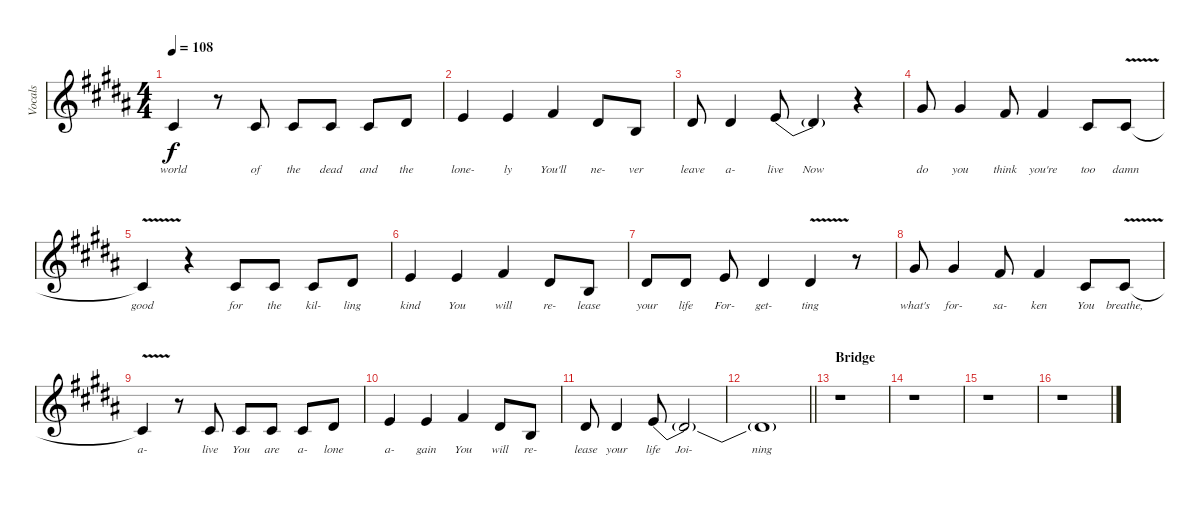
\track ("Vocals" "Vocals") {instrument lead6voice}
\staff {score}
\tuning (Eb4 Bb3 Gb3 Db3 Ab2 Db2) {hide}
\ts (4 4)
\tempo 108
\clef g2
\ks b
3.2{t}.4{lyrics (0 "world") lyrics (1 "") lyrics (2 "") lyrics (3 "") lyrics (4 "") dy f} r.8 3.2.8{lyrics (0 "of") lyrics (1 "") lyrics (2 "") lyrics (3 "") lyrics (4 "")} 3.2.8{lyrics (0 "the") lyrics (1 "") lyrics (2 "") lyrics (3 "") lyrics (4 "")} 3.2.8{lyrics (0 "dead") lyrics (1 "") lyrics (2 "") lyrics (3 "") lyrics (4 "")} 3.2.8{lyrics (0 "and") lyrics (1 "") lyrics (2 "") lyrics (3 "") lyrics (4 "")} 5.2.8{lyrics (0 "the") lyrics (1 "") lyrics (2 "") lyrics (3 "") lyrics (4 "")} |
6.2.4{lyrics (0 "lone-") lyrics (1 "") lyrics (2 "") lyrics (3 "") lyrics (4 "")} 6.2.4{lyrics (0 "ly") lyrics (1 "") lyrics (2 "") lyrics (3 "") lyrics (4 "")} 6.2{be (custom 0 4 25 4 35 0 60 0)}.4{lyrics (0 "You'll") lyrics (1 "") lyrics (2 "") lyrics (3 "") lyrics (4 "")} 5.2.8{lyrics (0 "ne-") lyrics (1 "") lyrics (2 "") lyrics (3 "") lyrics (4 "")} 5.3.8{lyrics (0 "ver") lyrics (1 "") lyrics (2 "") lyrics (3 "") lyrics (4 "")} |
5.2.8{lyrics (0 "leave") lyrics (1 "") lyrics (2 "") lyrics (3 "") lyrics (4 "")} 5.2.4{lyrics (0 "a-") lyrics (1 "") lyrics (2 "") lyrics (3 "") lyrics (4 "")} 5.2{be (custom 0 2 15 2 25 0 60 0)}.8{lyrics (0 "live") lyrics (1 "") lyrics (2 "") lyrics (3 "") lyrics (4 "")} 5.2{t}.4{lyrics (0 "Now") lyrics (1 "") lyrics (2 "") lyrics (3 "") lyrics (4 "")} r.4 |
5.1.8{lyrics (0 "do") lyrics (1 "") lyrics (2 "") lyrics (3 "") lyrics (4 "")} 3.1{be (custom 0 4 25 4 35 0 60 0)}.4{lyrics (0 "you") lyrics (1 "") lyrics (2 "") lyrics (3 "") lyrics (4 "")} 3.1.8{lyrics (0 "think") lyrics (1 "") lyrics (2 "") lyrics (3 "") lyrics (4 "")} 3.1.4{lyrics (0 "you're") lyrics (1 "") lyrics (2 "") lyrics (3 "") lyrics (4 "")} 3.2.8{lyrics (0 "too") lyrics (1 "") lyrics (2 "") lyrics (3 "") lyrics (4 "")} 3.2{v}.8{lyrics (0 "damn") lyrics (1 "") lyrics (2 "") lyrics (3 "") lyrics (4 "")} |
3.2{t}.4{lyrics (0 "good") lyrics (1 "") lyrics (2 "") lyrics (3 "") lyrics (4 "")} r.4 3.2.8{lyrics (0 "for") lyrics (1 "") lyrics (2 "") lyrics (3 "") lyrics (4 "")} 3.2.8{lyrics (0 "the") lyrics (1 "") lyrics (2 "") lyrics (3 "") lyrics (4 "")} 3.2.8{lyrics (0 "kil-") lyrics (1 "") lyrics (2 "") lyrics (3 "") lyrics (4 "")} 5.2.8{lyrics (0 "ling") lyrics (1 "") lyrics (2 "") lyrics (3 "") lyrics (4 "")} |
6.2.4{lyrics (0 "kind") lyrics (1 "") lyrics (2 "") lyrics (3 "") lyrics (4 "")} 6.2.4{lyrics (0 "You") lyrics (1 "") lyrics (2 "") lyrics (3 "") lyrics (4 "")} 6.2{be (custom 0 4 25 4 35 0 60 0)}.4{lyrics (0 "will") lyrics (1 "") lyrics (2 "") lyrics (3 "") lyrics (4 "")} 5.2.8{lyrics (0 "re-") lyrics (1 "") lyrics (2 "") lyrics (3 "") lyrics (4 "")} 5.3.8{lyrics (0 "lease") lyrics (1 "") lyrics (2 "") lyrics (3 "") lyrics (4 "")} |
5.2.8{lyrics (0 "your") lyrics (1 "") lyrics (2 "") lyrics (3 "") lyrics (4 "")} 5.2.8{lyrics (0 "life") lyrics (1 "") lyrics (2 "") lyrics (3 "") lyrics (4 "")} 6.2.8{lyrics (0 "For-") lyrics (1 "") lyrics (2 "") lyrics (3 "") lyrics (4 "")} 3.2{be (custom 0 4 25 4 35 0 60 0)}.4{lyrics (0 "get-") lyrics (1 "") lyrics (2 "") lyrics (3 "") lyrics (4 "")} 5.2{v}.4{lyrics (0 "ting") lyrics (1 "") lyrics (2 "") lyrics (3 "") lyrics (4 "")} r.8 |
5.1.8{lyrics (0 "what's") lyrics (1 "") lyrics (2 "") lyrics (3 "") lyrics (4 "")} 3.1{be (custom 0 4 25 4 35 0 60 0)}.4{lyrics (0 "for-") lyrics (1 "") lyrics (2 "") lyrics (3 "") lyrics (4 "")} 3.1.8{lyrics (0 "sa-") lyrics (1 "") lyrics (2 "") lyrics (3 "") lyrics (4 "")} 3.1.4{lyrics (0 "ken") lyrics (1 "") lyrics (2 "") lyrics (3 "") lyrics (4 "")} 3.2.8{lyrics (0 "You") lyrics (1 "") lyrics (2 "") lyrics (3 "") lyrics (4 "")} 3.2{v}.8{lyrics (0 "breathe,") lyrics (1 "") lyrics (2 "") lyrics (3 "") lyrics (4 "")} |
3.2{t}.4{lyrics (0 "a-") lyrics (1 "") lyrics (2 "") lyrics (3 "") lyrics (4 "")} r.8 3.2.8{lyrics (0 "live") lyrics (1 "") lyrics (2 "") lyrics (3 "") lyrics (4 "")} 3.2.8{lyrics (0 "You") lyrics (1 "") lyrics (2 "") lyrics (3 "") lyrics (4 "")} 3.2.8{lyrics (0 "are") lyrics (1 "") lyrics (2 "") lyrics (3 "") lyrics (4 "")} 3.2.8{lyrics (0 "a-") lyrics (1 "") lyrics (2 "") lyrics (3 "") lyrics (4 "")} 5.2.8{lyrics (0 "lone") lyrics (1 "") lyrics (2 "") lyrics (3 "") lyrics (4 "")} |
6.2.4{lyrics (0 "a-") lyrics (1 "") lyrics (2 "") lyrics (3 "") lyrics (4 "")} 6.2.4{lyrics (0 "gain") lyrics (1 "") lyrics (2 "") lyrics (3 "") lyrics (4 "")} 6.2{be (custom 0 4 25 4 35 0 60 0)}.4{lyrics (0 "You") lyrics (1 "") lyrics (2 "") lyrics (3 "") lyrics (4 "")} 5.2.8{lyrics (0 "will") lyrics (1 "") lyrics (2 "") lyrics (3 "") lyrics (4 "")} 5.3.8{lyrics (0 "re-") lyrics (1 "") lyrics (2 "") lyrics (3 "") lyrics (4 "")} |
5.2.8{lyrics (0 "lease") lyrics (1 "") lyrics (2 "") lyrics (3 "") lyrics (4 "")} 5.2.4{lyrics (0 "your") lyrics (1 "") lyrics (2 "") lyrics (3 "") lyrics (4 "")} 5.2{be (custom 0 2 5 2 7 0 60 0)}.8{lyrics (0 "life") lyrics (1 "") lyrics (2 "") lyrics (3 "") lyrics (4 "")} 5.2{t}.2{lyrics (0 "Joi-") lyrics (1 "") lyrics (2 "") lyrics (3 "") lyrics (4 "")} |
\barLineRight lightlight
5.2{t}.1{lyrics (0 "ning") lyrics (1 "") lyrics (2 "") lyrics (3 "") lyrics (4 "")} |
\section ("" "Bridge")
r.1 |
r.1 |
r.1 |
r.1
